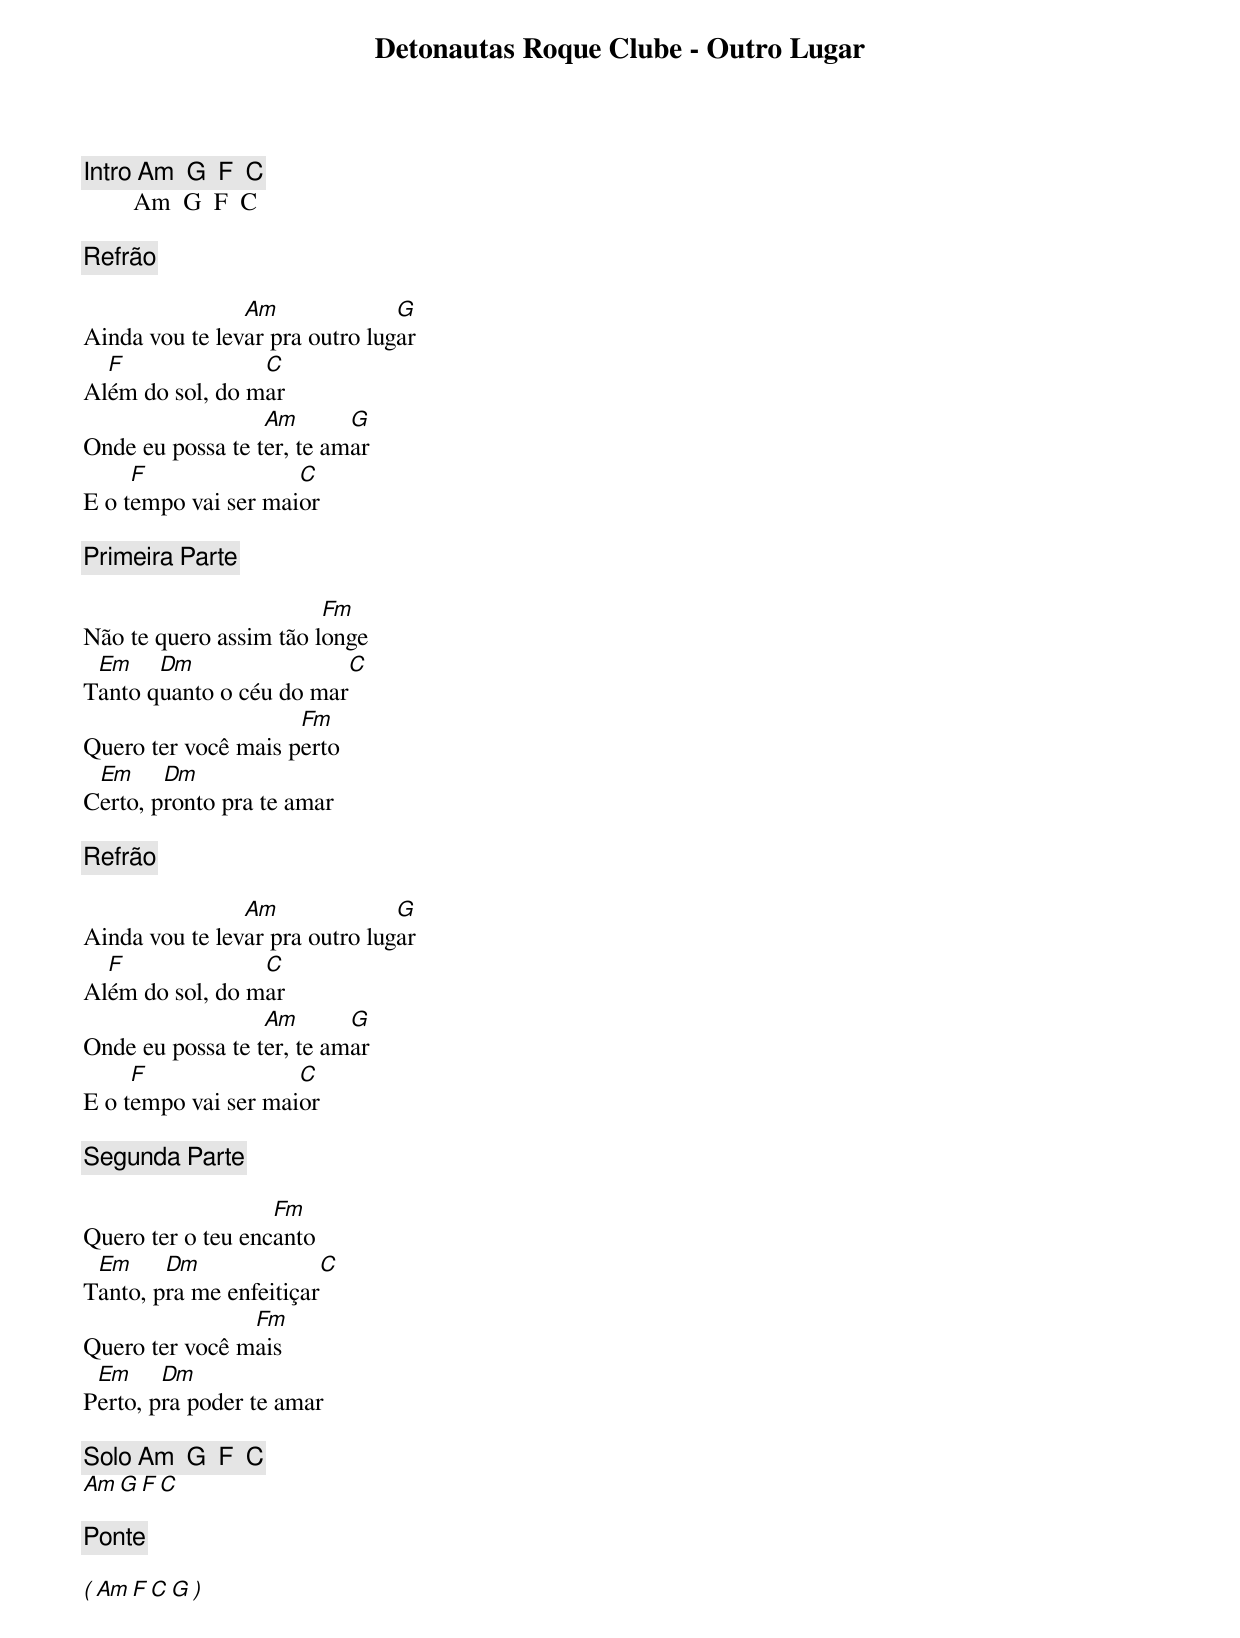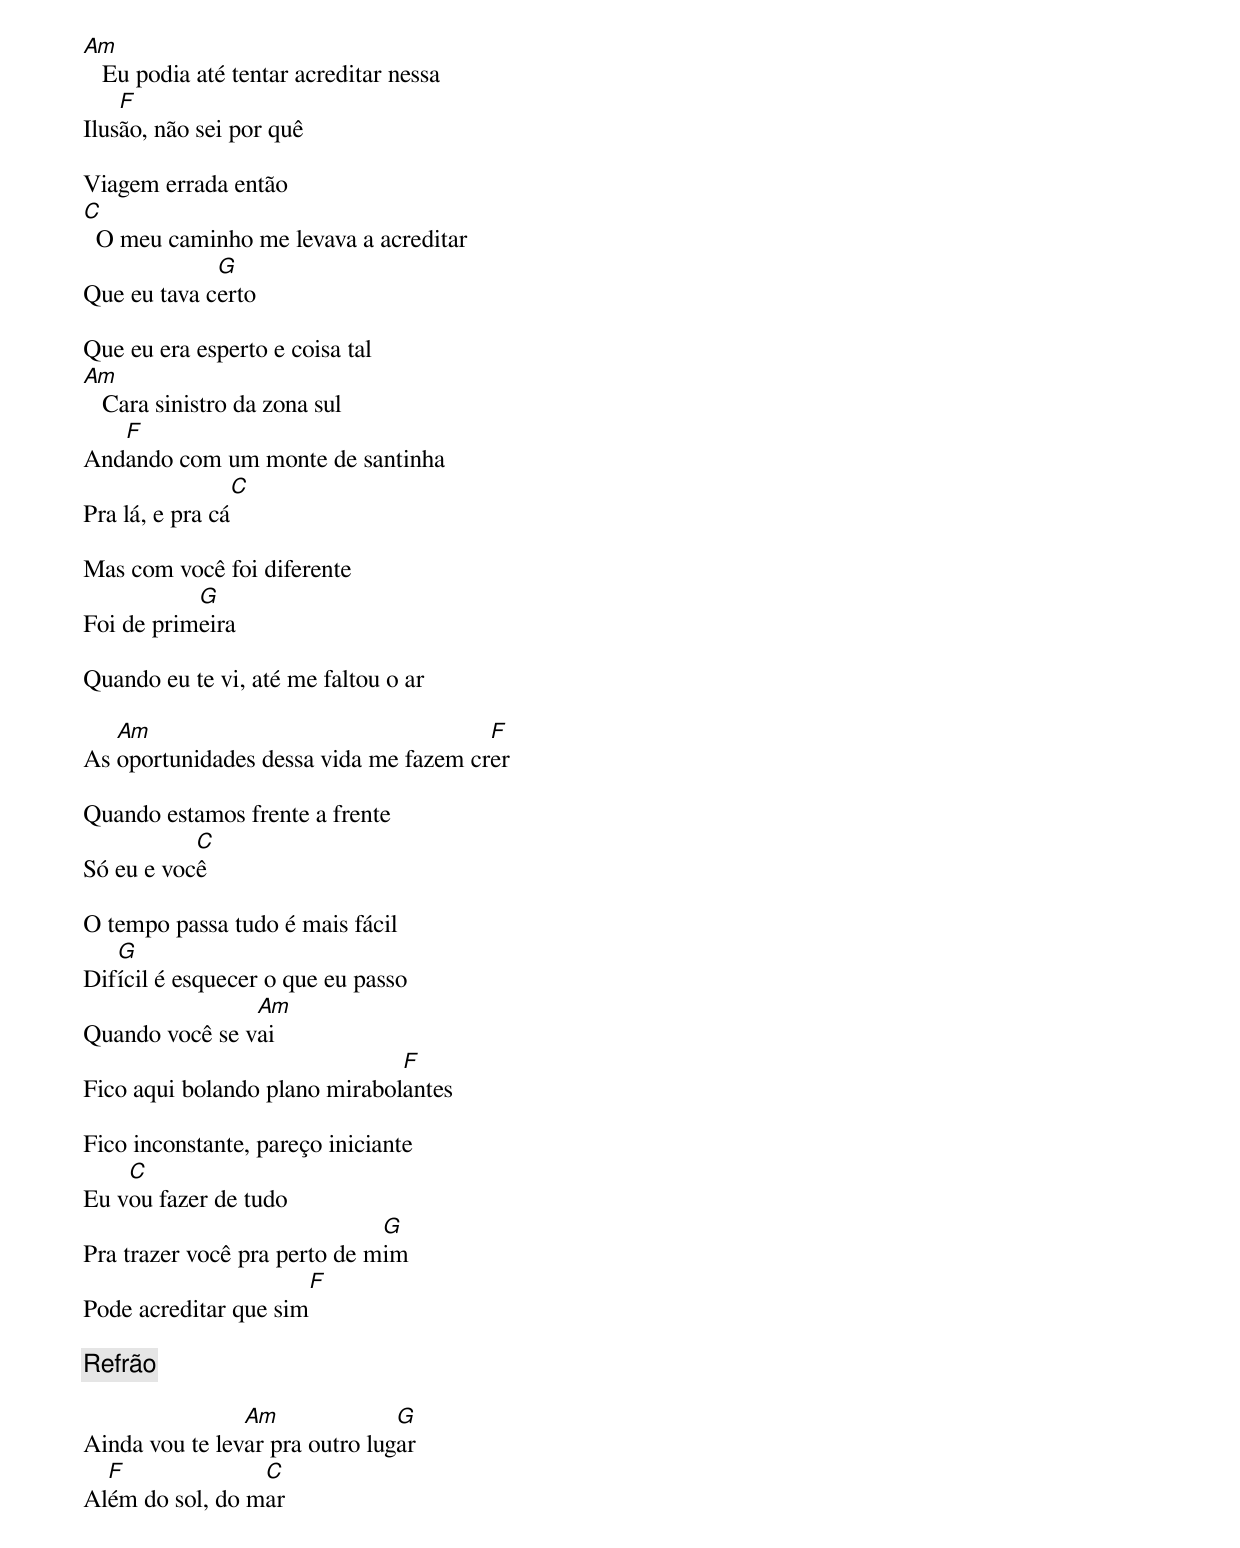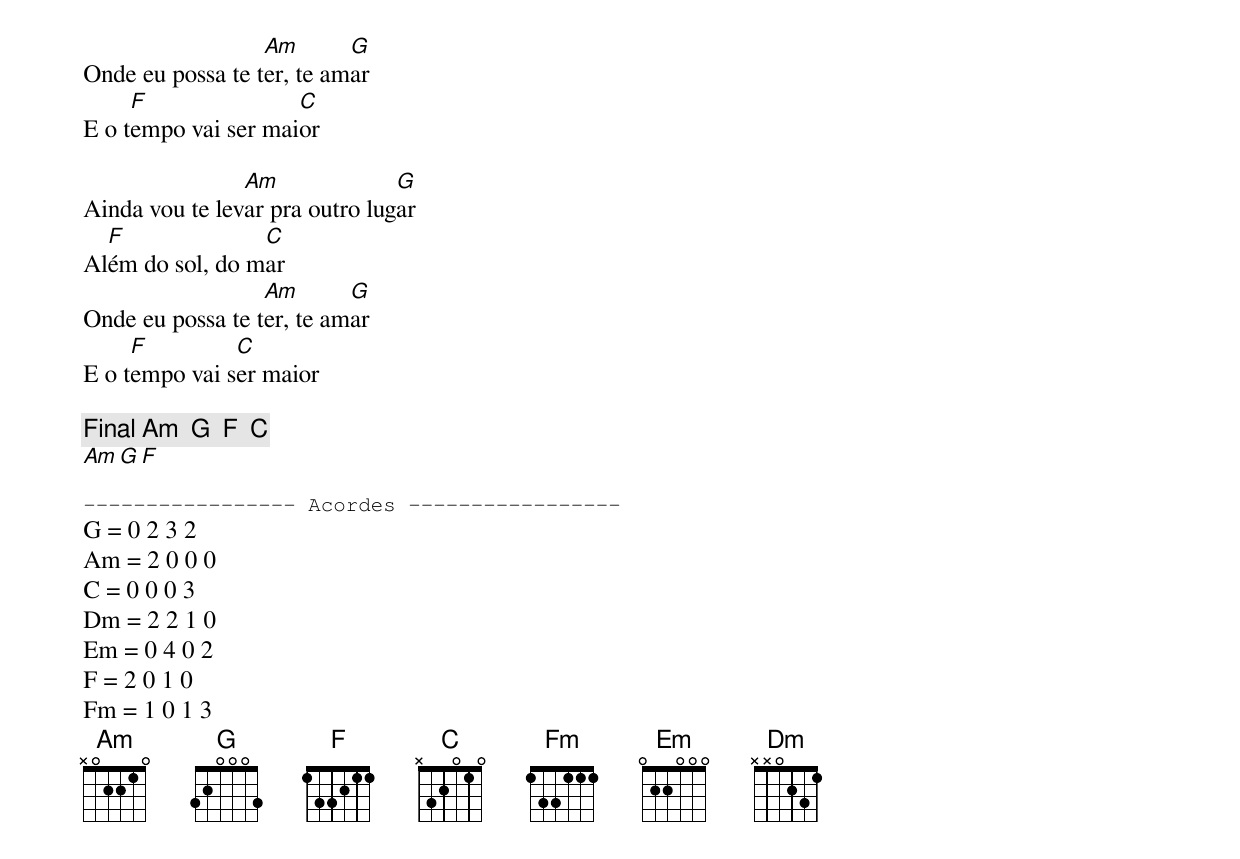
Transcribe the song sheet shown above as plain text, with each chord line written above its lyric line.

Detonautas Roque Clube - Outro Lugar

[Intro] Am  G  F  C
        Am  G  F  C

[Refrão]

                Am              G
Ainda vou te levar pra outro lugar
  F              C
Além do sol, do mar
                  Am       G
Onde eu possa te ter, te amar
     F               C
E o tempo vai ser maior

[Primeira Parte]

                        Fm
Não te quero assim tão longe
 Em    Dm                C
Tanto quanto o céu do mar
                     Fm
Quero ter você mais perto
 Em     Dm
Certo, pronto pra te amar

[Refrão]

                Am              G
Ainda vou te levar pra outro lugar
  F              C
Além do sol, do mar
                  Am       G
Onde eu possa te ter, te amar
     F               C
E o tempo vai ser maior

[Segunda Parte]

                   Fm
Quero ter o teu encanto
 Em     Dm              C
Tanto, pra me enfeitiçar
                Fm
Quero ter você mais
 Em     Dm
Perto, pra poder te amar

[Solo] Am  G  F  C
       Am  G  F  C

[Ponte]

( Am  F  C  G )

Am
   Eu podia até tentar acreditar nessa
    F
Ilusão, não sei por quê

Viagem errada então
C
  O meu caminho me levava a acreditar
             G
Que eu tava certo

Que eu era esperto e coisa tal
Am
   Cara sinistro da zona sul
   F
Andando com um monte de santinha
                 C
Pra lá, e pra cá

Mas com você foi diferente
           G
Foi de primeira

Quando eu te vi, até me faltou o ar

   Am                                  F
As oportunidades dessa vida me fazem crer

Quando estamos frente a frente
           C
Só eu e você

O tempo passa tudo é mais fácil
   G
Difícil é esquecer o que eu passo
                Am
Quando você se vai
                               F
Fico aqui bolando plano mirabolantes

Fico inconstante, pareço iniciante
    C
Eu vou fazer de tudo
                              G
Pra trazer você pra perto de mim
                       F
Pode acreditar que sim

[Refrão]

                Am              G
Ainda vou te levar pra outro lugar
  F              C
Além do sol, do mar
                  Am       G
Onde eu possa te ter, te amar
     F               C
E o tempo vai ser maior

                Am              G
Ainda vou te levar pra outro lugar
  F              C
Além do sol, do mar
                  Am       G
Onde eu possa te ter, te amar
     F         C
E o tempo vai ser maior

[Final] Am  G  F  C
        Am  G  F

----------------- Acordes -----------------
G = 0 2 3 2
Am = 2 0 0 0
C = 0 0 0 3
Dm = 2 2 1 0
Em = 0 4 0 2
F = 2 0 1 0
Fm = 1 0 1 3
